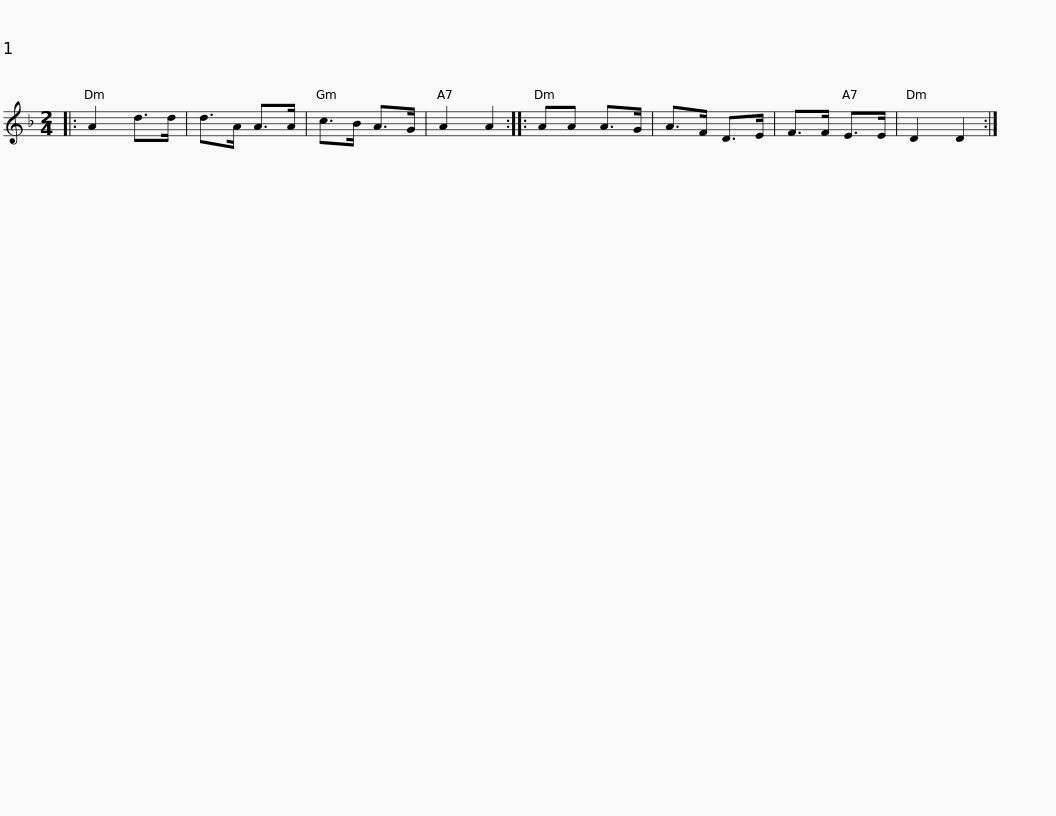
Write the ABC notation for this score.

X:1
L:1/8
M:2/4
I:linebreak $
K:Dmin
V:1 treble
V:1
|: A2 d>d | d>A A>A | c>B A>G | A2 A2 :: AA A>G | %5
 A>F D>E | F>F E>E | D2 D2 :| %8
